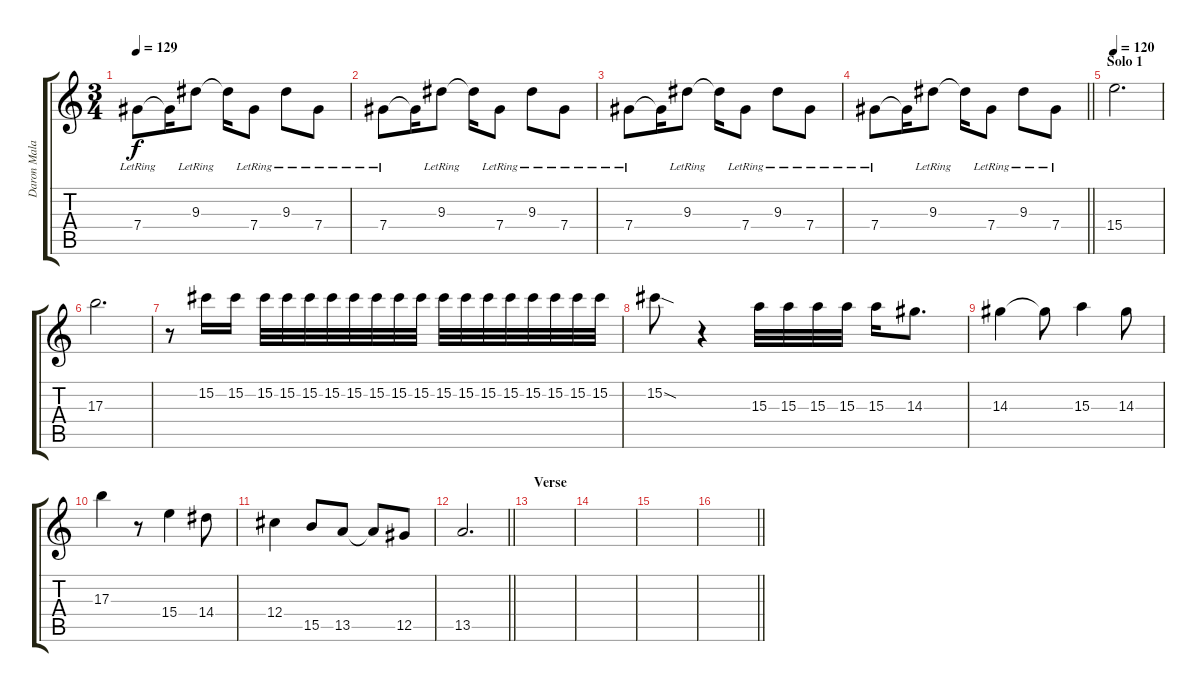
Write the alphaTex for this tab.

\track ("Daron Malakian 2" "Daron Mala") {instrument overdrivenguitar}
\staff {score tabs}
\tuning (Eb4 Bb3 Gb3 Db3 Ab2 Db2) {hide}
\ts (3 4)
\tempo 129
\clef g2
\ks c
7.4{lr}.8{dy f} 7.4{t}.16 9.3{lr}.8 9.3{t}.16 7.4{lr}.8 9.3{lr}.8 7.4{lr}.8 |
7.4{lr}.8 7.4{t}.16 9.3{lr}.8 9.3{t}.16 7.4{lr}.8 9.3{lr}.8 7.4{lr}.8 |
7.4{lr}.8 7.4{t}.16 9.3{lr}.8 9.3{t}.16 7.4{lr}.8 9.3{lr}.8 7.4{lr}.8 |
\barLineRight lightlight
7.4{lr}.8 7.4{t}.16 9.3{lr}.8 9.3{t}.16 7.4{lr}.8 9.3{lr}.8 7.4{lr}.8 |
\section ("" "Solo 1")
\tempo 120
15.4.2{d instrument electricguitarjazz} |
17.3.2{d} |
r.8 15.2.16 15.2.16 15.2.32 15.2.32 15.2.32 15.2.32 15.2.32 15.2.32 15.2.32 15.2.32 15.2.32 15.2.32 15.2.32 15.2.32 15.2.32 15.2.32 15.2.32 15.2.32 |
15.2{sod}.8 r.4 15.3.32 15.3.32 15.3.32 15.3.32 15.3.16 14.3.8{d} |
14.3.4 14.3{t}.8 15.3.4 14.3.8 |
17.3.4 r.8 15.4.4 14.4.8 |
12.4.4 15.5.8 13.5.8 13.5{t}.8 12.5.8 |
\barLineRight lightlight
13.5.2{d} |
\section ("" "Verse")
|
|
|
\barLineRight lightlight
